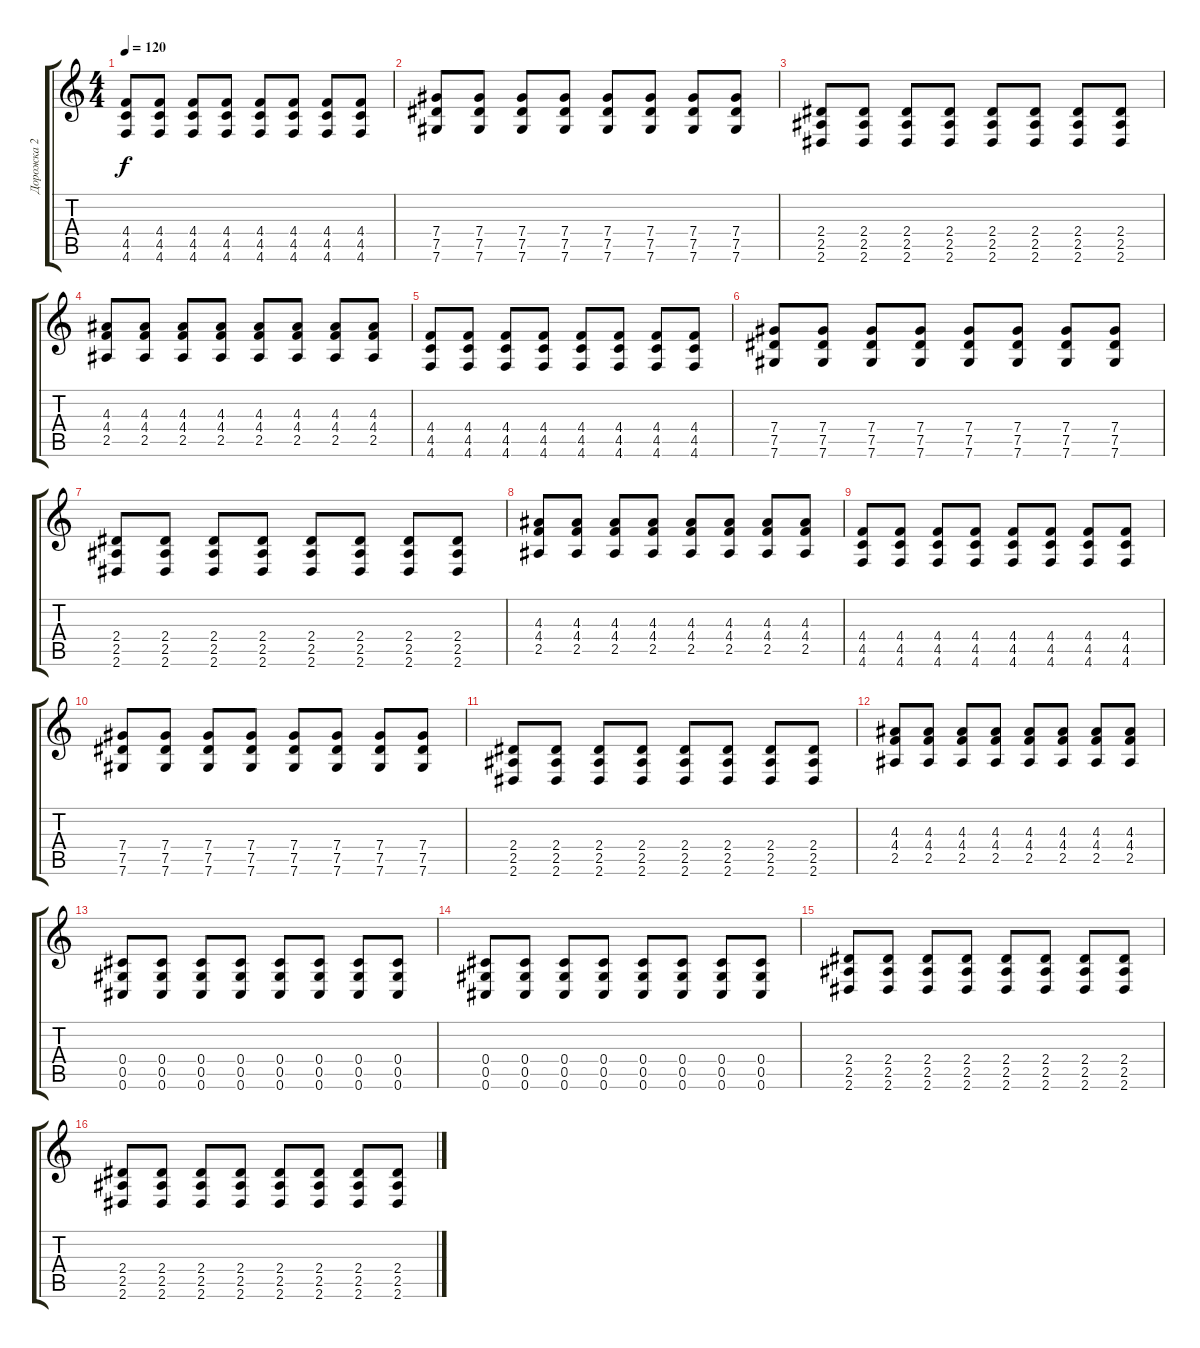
\track ("Дорожка 2" "Дорожка 2") {instrument distortionguitar}
\staff {score tabs}
\tuning (Eb4 Bb3 Gb3 Db3 Ab2 Db2) {hide}
\ts (4 4)
\tempo 120
\clef g2
\ks c
(4.4 4.5 4.6).8{dy f} (4.4 4.5 4.6).8 (4.4 4.5 4.6).8 (4.4 4.5 4.6).8 (4.4 4.5 4.6).8 (4.4 4.5 4.6).8 (4.4 4.5 4.6).8 (4.4 4.5 4.6).8 |
(7.4 7.5 7.6).8 (7.4 7.5 7.6).8 (7.4 7.5 7.6).8 (7.4 7.5 7.6).8 (7.4 7.5 7.6).8 (7.4 7.5 7.6).8 (7.4 7.5 7.6).8 (7.4 7.5 7.6).8 |
(2.4 2.5 2.6).8 (2.4 2.5 2.6).8 (2.4 2.5 2.6).8 (2.4 2.5 2.6).8 (2.4 2.5 2.6).8 (2.4 2.5 2.6).8 (2.4 2.5 2.6).8 (2.4 2.5 2.6).8 |
(4.3 4.4 2.5).8 (4.3 4.4 2.5).8 (4.3 4.4 2.5).8 (4.3 4.4 2.5).8 (4.3 4.4 2.5).8 (4.3 4.4 2.5).8 (4.3 4.4 2.5).8 (4.3 4.4 2.5).8 |
(4.4 4.5 4.6).8 (4.4 4.5 4.6).8 (4.4 4.5 4.6).8 (4.4 4.5 4.6).8 (4.4 4.5 4.6).8 (4.4 4.5 4.6).8 (4.4 4.5 4.6).8 (4.4 4.5 4.6).8 |
(7.4 7.5 7.6).8 (7.4 7.5 7.6).8 (7.4 7.5 7.6).8 (7.4 7.5 7.6).8 (7.4 7.5 7.6).8 (7.4 7.5 7.6).8 (7.4 7.5 7.6).8 (7.4 7.5 7.6).8 |
(2.4 2.5 2.6).8 (2.4 2.5 2.6).8 (2.4 2.5 2.6).8 (2.4 2.5 2.6).8 (2.4 2.5 2.6).8 (2.4 2.5 2.6).8 (2.4 2.5 2.6).8 (2.4 2.5 2.6).8 |
(4.3 4.4 2.5).8 (4.3 4.4 2.5).8 (4.3 4.4 2.5).8 (4.3 4.4 2.5).8 (4.3 4.4 2.5).8 (4.3 4.4 2.5).8 (4.3 4.4 2.5).8 (4.3 4.4 2.5).8 |
(4.4 4.5 4.6).8 (4.4 4.5 4.6).8 (4.4 4.5 4.6).8 (4.4 4.5 4.6).8 (4.4 4.5 4.6).8 (4.4 4.5 4.6).8 (4.4 4.5 4.6).8 (4.4 4.5 4.6).8 |
(7.4 7.5 7.6).8 (7.4 7.5 7.6).8 (7.4 7.5 7.6).8 (7.4 7.5 7.6).8 (7.4 7.5 7.6).8 (7.4 7.5 7.6).8 (7.4 7.5 7.6).8 (7.4 7.5 7.6).8 |
(2.4 2.5 2.6).8 (2.4 2.5 2.6).8 (2.4 2.5 2.6).8 (2.4 2.5 2.6).8 (2.4 2.5 2.6).8 (2.4 2.5 2.6).8 (2.4 2.5 2.6).8 (2.4 2.5 2.6).8 |
(4.3 4.4 2.5).8 (4.3 4.4 2.5).8 (4.3 4.4 2.5).8 (4.3 4.4 2.5).8 (4.3 4.4 2.5).8 (4.3 4.4 2.5).8 (4.3 4.4 2.5).8 (4.3 4.4 2.5).8 |
(0.4 0.5 0.6).8 (0.4 0.5 0.6).8 (0.4 0.5 0.6).8 (0.4 0.5 0.6).8 (0.4 0.5 0.6).8 (0.4 0.5 0.6).8 (0.4 0.5 0.6).8 (0.4 0.5 0.6).8 |
(0.4 0.5 0.6).8 (0.4 0.5 0.6).8 (0.4 0.5 0.6).8 (0.4 0.5 0.6).8 (0.4 0.5 0.6).8 (0.4 0.5 0.6).8 (0.4 0.5 0.6).8 (0.4 0.5 0.6).8 |
(2.4 2.5 2.6).8 (2.4 2.5 2.6).8 (2.4 2.5 2.6).8 (2.4 2.5 2.6).8 (2.4 2.5 2.6).8 (2.4 2.5 2.6).8 (2.4 2.5 2.6).8 (2.4 2.5 2.6).8 |
(2.4 2.5 2.6).8 (2.4 2.5 2.6).8 (2.4 2.5 2.6).8 (2.4 2.5 2.6).8 (2.4 2.5 2.6).8 (2.4 2.5 2.6).8 (2.4 2.5 2.6).8 (2.4 2.5 2.6).8
